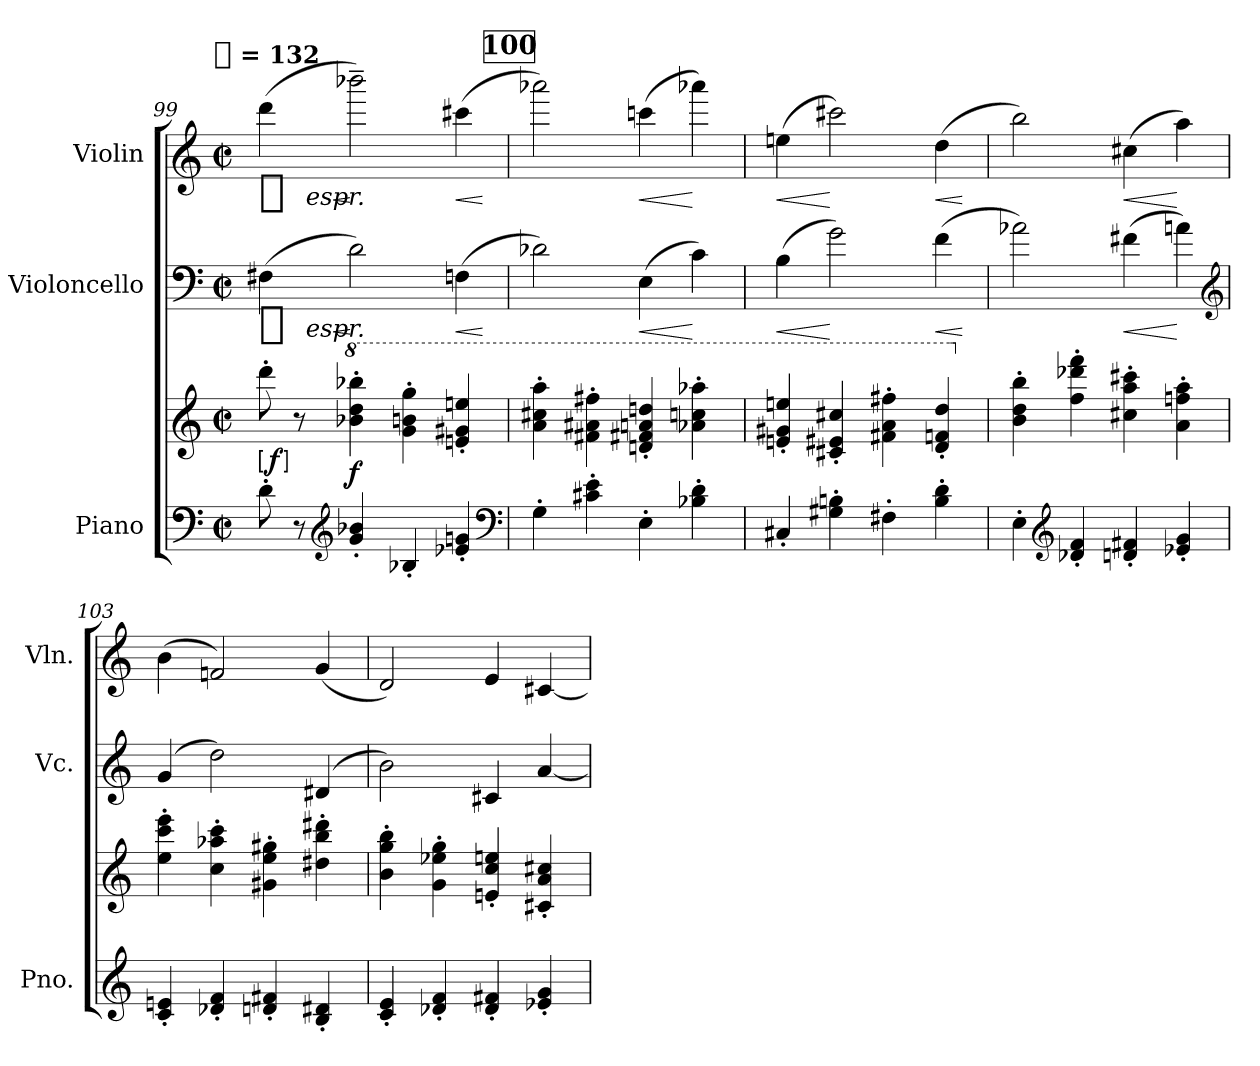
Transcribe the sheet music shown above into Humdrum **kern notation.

**kern	**kern	**dynam	**kern	**dynam	**kern	**dynam
*part3	*part3	*part3	*part2	*part2	*part1	*part1
*staff4	*staff3	*staff3/4	*staff2	*staff2	*staff1	*staff1
*I"Piano	*	*	*I"Violoncello	*	*I"Violin	*
*I'Pno.	*	*	*I'Vc.	*	*I'Vln.	*
*clefF4	*clefG2	*	*clefF4	*	*clefG2	*
*k[]	*k[]	*	*k[]	*	*k[]	*
*C:	*C:	*	*C:	*	*C:	*
!!LO:TX:omd:t=[half] = 132
*M2/2	*M2/2	*	*M2/2	*	*M2/2	*
*met(c|)	*met(c|)	*	*met(c|)	*	*met(c|)	*
*MM264	*MM264	*	*MM264	*	*MM264	*
=99	=99	=99	=99	=99	=99	=99
!	!	!LO:DY:ed=brack	!	!LO:HP:b	!	!LO:HP:b
!	!	!	!	!LO:DY:n=1:t=%s espr.	!	!LO:DY:n=1:t=%s espr.
8d'i	8ddd'i	f	(4F#X	< f	(4ddd	< f
8r	8r	.	.	.	.	.
*clefG2	*	*	*	*	*	*
*	*8va	*	*	*	*	*
4g' 4b-X'	4bb-X' 4ddd' 4bbb-X'	f	2d)	[	2bbb-X~)	[
4B-X'	4gg' 4bbn' 4ggg'	.	.	.	.	.
!	!	!	!	!LO:HP:b	!	!LO:HP:b
4e-X' 4gn'	4een' 4gg#X' 4eeen'	.	(4Fn	<	(4ccc#X	<
*clefF4	*	*	*	*	*	*
.	.	.	.	[	.	[
!!LO:REH:place=s1:t=100
=100	=100	=100	=100	=100	=100	=100
4G'	4aa' 4ccc#X' 4aaa'	.	2d-X)	.	2aaa-X)	.
4c#X' 4e'	4ff#X' 4aa#X' 4fff#X'	.	.	.	.	.
!	!	!	!	!LO:HP:b	!	!LO:HP:b
4E'	4ddn' 4ff#X' 4aan' 4dddn'	.	(4E	<	(4cccn	<
4B-X' 4d'	4aa-X' 4cccn' 4aaa-X'	.	4c)	[	4aaa-X)	[
=101	=101	=101	=101	=101	=101	=101
!	!	!	!	!LO:HP:b	!	!LO:HP:b
4C#X'	4een' 4gg#X' 4eeen'	.	(4B	<	(4een	<
4G#X' 4Bn'	4cc#X' 4ee#X' 4ccc#X'	.	2g)	[	2ccc#X)	[
4F#X'	4ff#X' 4aa' 4fff#X'	.	.	.	.	.
!	!	!	!	!LO:HP:b	!	!LO:HP:b
4B' 4d'	4dd' 4ffn' 4ddd'	.	(4f	<	(4dd	<
.	.	.	.	[	.	[
=102	=102	=102	=102	=102	=102	=102
*	*X8va	*	*	*	*	*
4E'	4b' 4dd' 4bb'	.	2a-X)	.	2bb)	.
*clefG2	*	*	*	*	*	*
4d-X' 4f'	4ff' 4ddd-X' 4fff'	.	.	.	.	.
!	!	!	!	!LO:HP:b	!	!LO:HP:b
4dn' 4f#X'	4cc#X' 4aa' 4ccc#X'	.	(4f#X	<	(4cc#X	<
4e-X' 4g'	4a' 4ffn' 4aa'	.	4an)	[	4aa)	[
*	*	*	*clefG2	*	*	*
=103	=103	=103	=103	=103	=103	=103
4c' 4en'	4ee' 4ccc' 4eee'	.	(4g	.	(4b	.
4d-X' 4f'	4cc' 4aa-X' 4ccc'	.	2dd)	.	2fn)	.
4dn' 4f#X'	4g#X' 4ee' 4gg#X'	.	.	.	.	.
4B' 4d#X'	4dd#X' 4bb' 4ddd#X'	.	(4d#X	.	(4g	.
=104	=104	=104	=104	=104	=104	=104
4c' 4e'	4b' 4gg' 4bb'	.	2b)	.	2d)	.
4d-X' 4f'	4g' 4ee-X' 4gg'	.	.	.	.	.
4d-' 4f#X'	4en' 4cc' 4een'	.	4c#Xj	.	4ej	.
4e-X' 4g'	4c#X' 4a' 4cc#X'	.	[4a	.	[4c#X	.
=	=	=	=	=	=	=
*-	*-	*-	*-	*-	*-	*-
